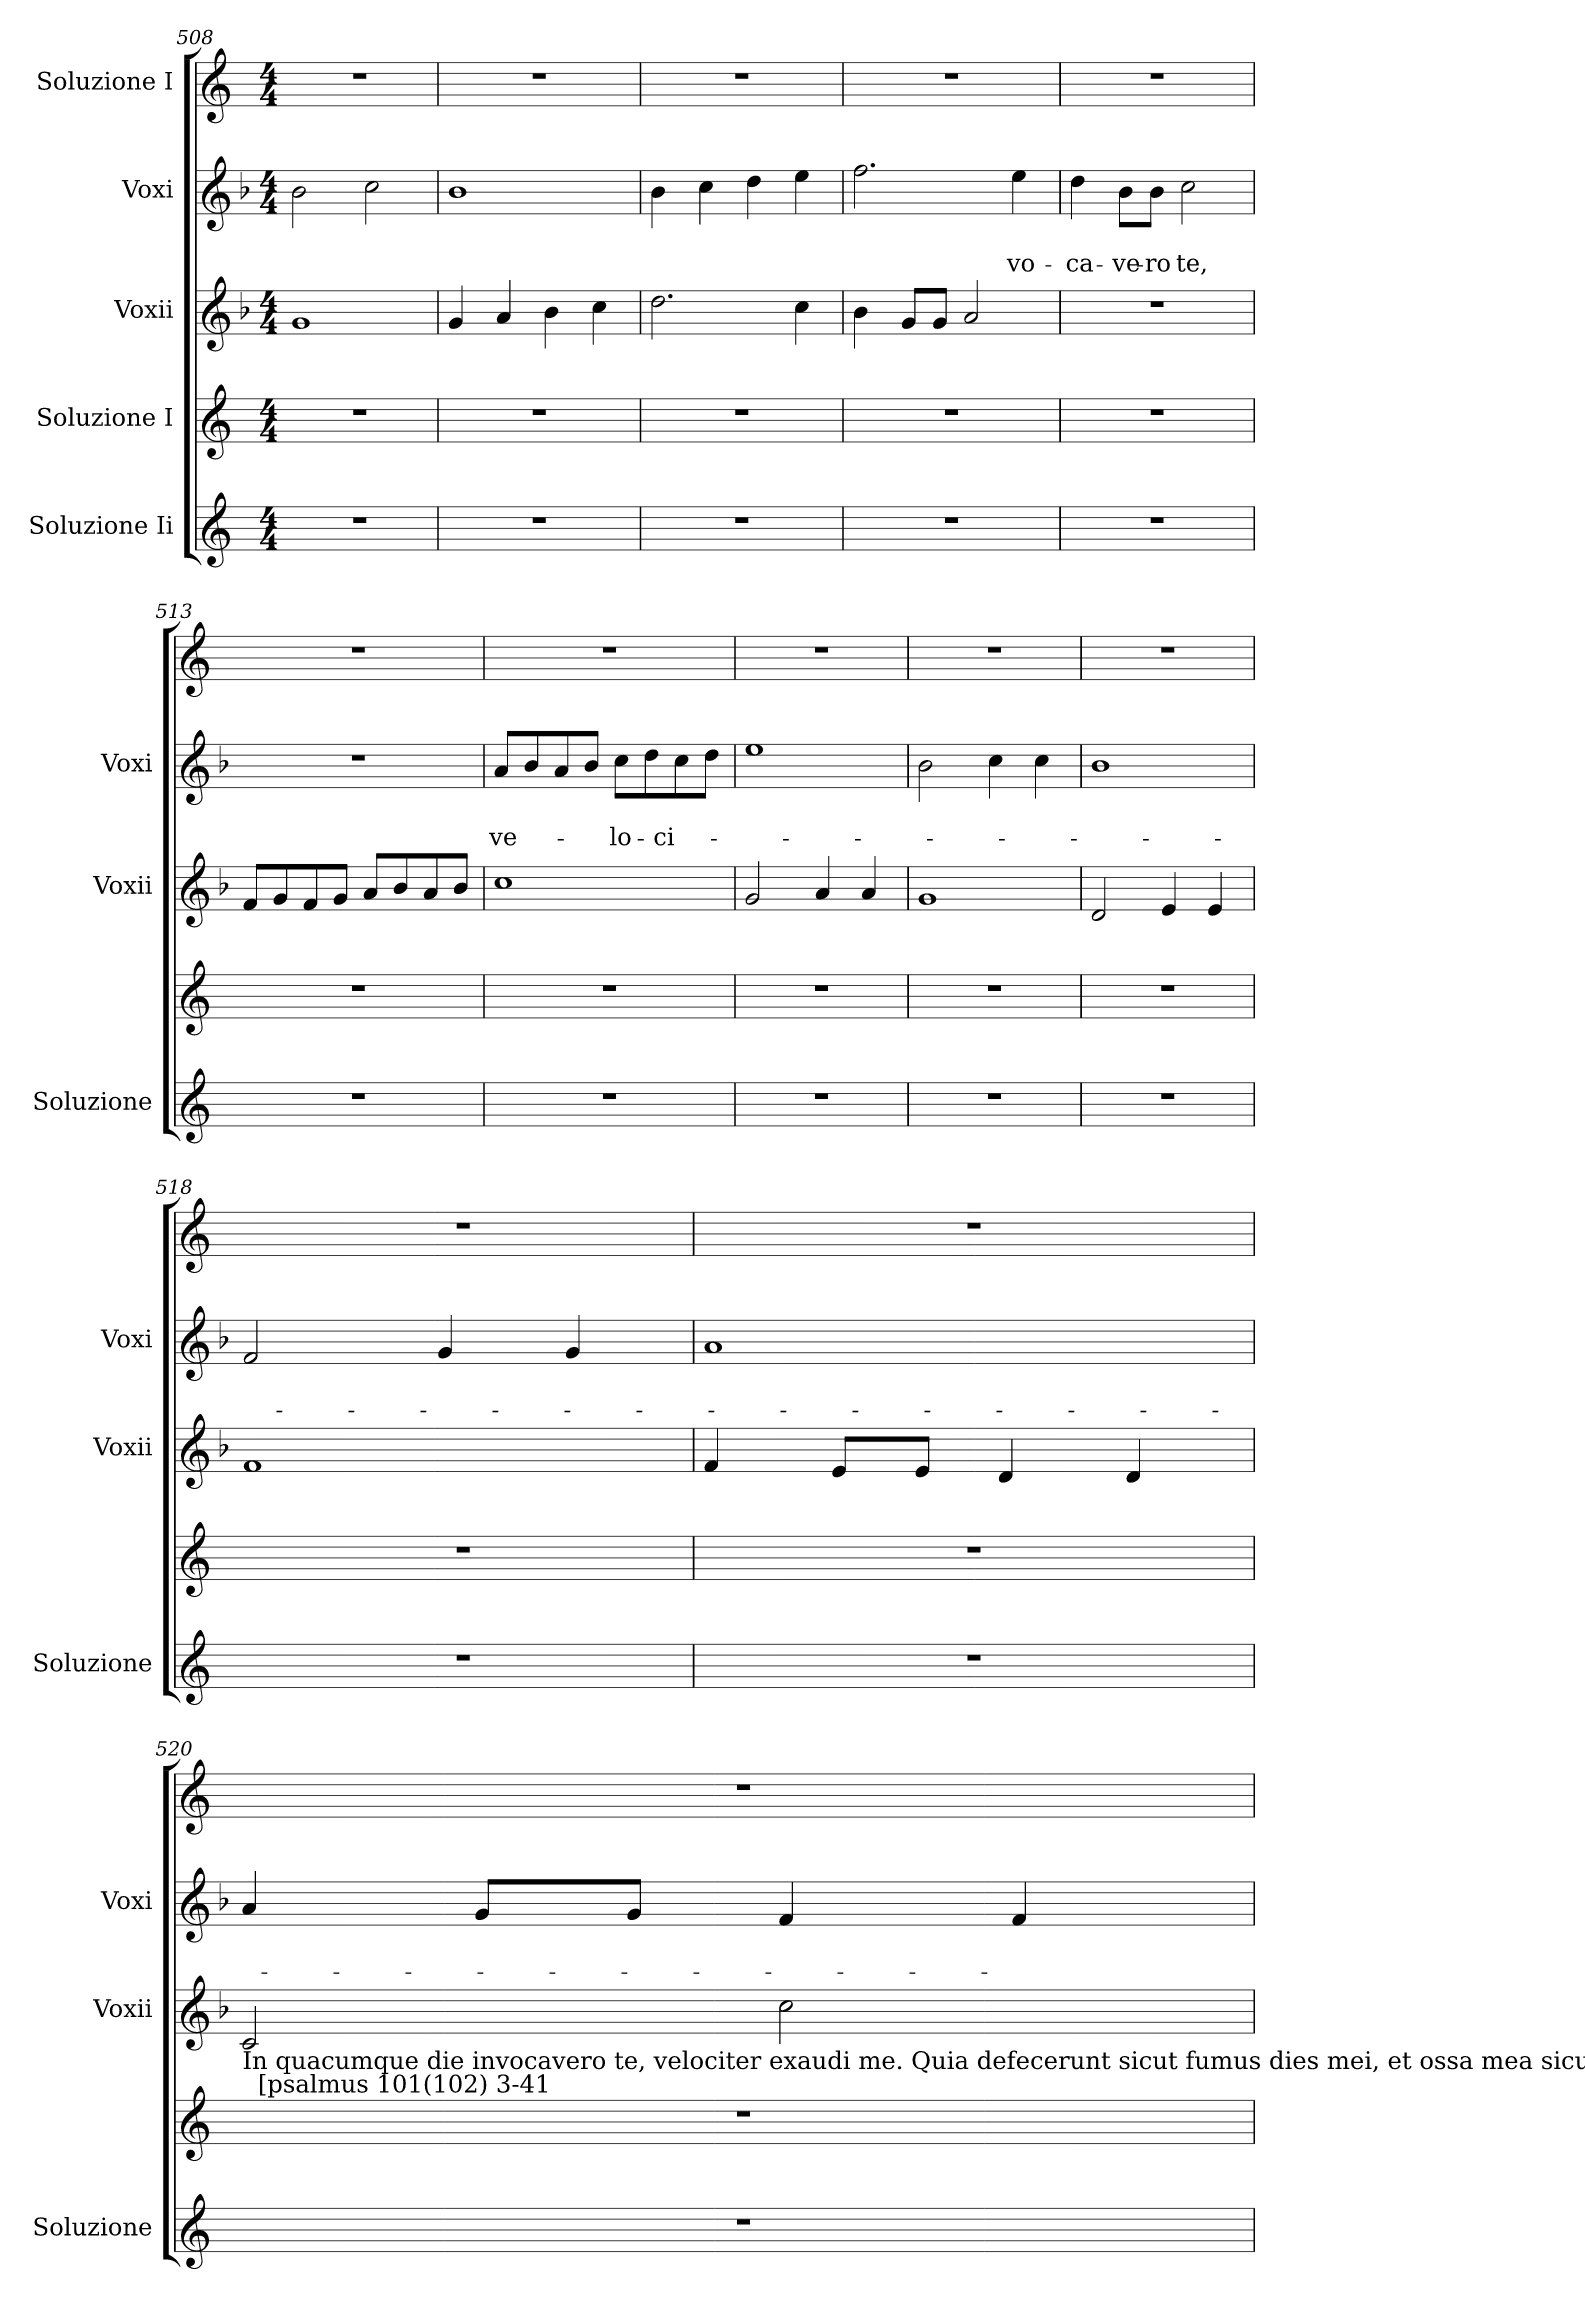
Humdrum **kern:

**kern	**kern	**kern	**kern	**text	**text	**kern
*part5	*part4	*part3	*part2	*part2	*part2	*part1
*staff5	*staff4	*staff3	*staff2	*staff2	*staff2	*staff1
*I"Soluzione Ii	*I"Soluzione I	*I"Voxii	*I"Voxi	*	*	*I"Soluzione I
*I'Soluzione	*	*I'Voxii	*I'Voxi	*	*	*
*clefG2	*clefG2	*clefG2	*clefG2	*	*	*clefG2
*k[]	*k[]	*k[b-]	*k[b-]	*	*	*k[]
*C:	*C:	*F:	*F:	*	*	*C:
*M4/4	*M4/4	*M4/4	*M4/4	*	*	*M4/4
=508	=508	=508	=508	=508	=508	=508
1r	1r	1g	2b-\	.	.	1r
.	.	.	2cc\	.	.	.
=509	=509	=509	=509	=509	=509	=509
1r	1r	4g/	1b-	.	.	1r
.	.	4a/	.	.	.	.
.	.	4b-\	.	.	.	.
.	.	4cc\	.	.	.	.
=510	=510	=510	=510	=510	=510	=510
1r	1r	2.dd\	4b-\	.	.	1r
.	.	.	4cc\	.	.	.
.	.	.	4dd\	.	.	.
.	.	4cc\	4ee\	.	.	.
!!LO:LB:g=z
=511	=511	=511	=511	=511	=511	=511
1r	1r	4b-\	2.ff\	.	.	1r
.	.	8g/L	.	.	.	.
.	.	8g/J	.	.	.	.
.	.	2a/	.	.	.	.
!	!	!	!	!	!LO:LY:b	!
.	.	.	4ee\	.	vo-	.
=512	=512	=512	=512	=512	=512	=512
!	!	!	!	!	!LO:LY:b	!
1r	1r	1r	4dd\	.	-ca-	1r
!	!	!	!	!	!LO:LY:b	!
.	.	.	8b-\L	.	-ve-	.
!	!	!	!	!	!LO:LY:b	!
.	.	.	8b-\J	.	-ro	.
!	!	!	!	!	!LO:LY:b	!
.	.	.	2cc\	.	te,	.
=513	=513	=513	=513	=513	=513	=513
1r	1r	8f/L	1r	.	.	1r
.	.	8g/	.	.	.	.
.	.	8f/	.	.	.	.
.	.	8g/J	.	.	.	.
.	.	8a/L	.	.	.	.
.	.	8b-/	.	.	.	.
.	.	8a/	.	.	.	.
.	.	8b-/J	.	.	.	.
=514	=514	=514	=514	=514	=514	=514
!	!	!	!	!	!LO:LY:b	!
1r	1r	1cc	8a/L	.	ve-	1r
.	.	.	8b-/	.	.	.
.	.	.	8a/	.	.	.
.	.	.	8b-/J	.	.	.
!	!	!	!	!	!LO:LY:b	!
.	.	.	8cc\L	.	-lo-	.
.	.	.	8dd\	.	.	.
!	!	!	!	!	!LO:LY:b	!
.	.	.	8cc\	.	-ci-	.
.	.	.	8dd\J	.	.	.
!!LO:LB:g=z
=515	=515	=515	=515	=515	=515	=515
1r	1r	2g/	1ee	.	.	1r
.	.	4a/	.	.	.	.
.	.	4a/	.	.	.	.
=516	=516	=516	=516	=516	=516	=516
1r	1r	1g	2b-\	.	.	1r
.	.	.	4cc\	.	.	.
.	.	.	4cc\	.	.	.
=517	=517	=517	=517	=517	=517	=517
1r	1r	2d/	1b-	.	.	1r
.	.	4e/	.	.	.	.
.	.	4e/	.	.	.	.
=518	=518	=518	=518	=518	=518	=518
1r	1r	1f	2f/	.	.	1r
.	.	.	4g/	.	.	.
.	.	.	4g/	.	.	.
=519	=519	=519	=519	=519	=519	=519
1r	1r	4f/	1a	.	.	1r
.	.	8e/L	.	.	.	.
.	.	8e/J	.	.	.	.
.	.	4d/	.	.	.	.
.	.	4d/	.	.	.	.
!!LO:PB:g=z
=520	=520	=520	=520	=520	=520	=520
!	!	!LO:TX:b:t=In quacumque die invocavero te, velociter exaudi me. Quia defecerunt sicut fumus dies mei, et ossa mea sicut cremium aruerunt.\n                                                                  [psalmus 101(102) 3-41	!	!	!	!
1r	1r	2c/	4a/	.	.	1r
.	.	.	8g/L	.	.	.
.	.	.	8g/J	.	.	.
.	.	2cc\	4f/	.	.	.
.	.	.	4f/	.	.	.
=	=	=	=	=	=	=
*-	*-	*-	*-	*-	*-	*-
